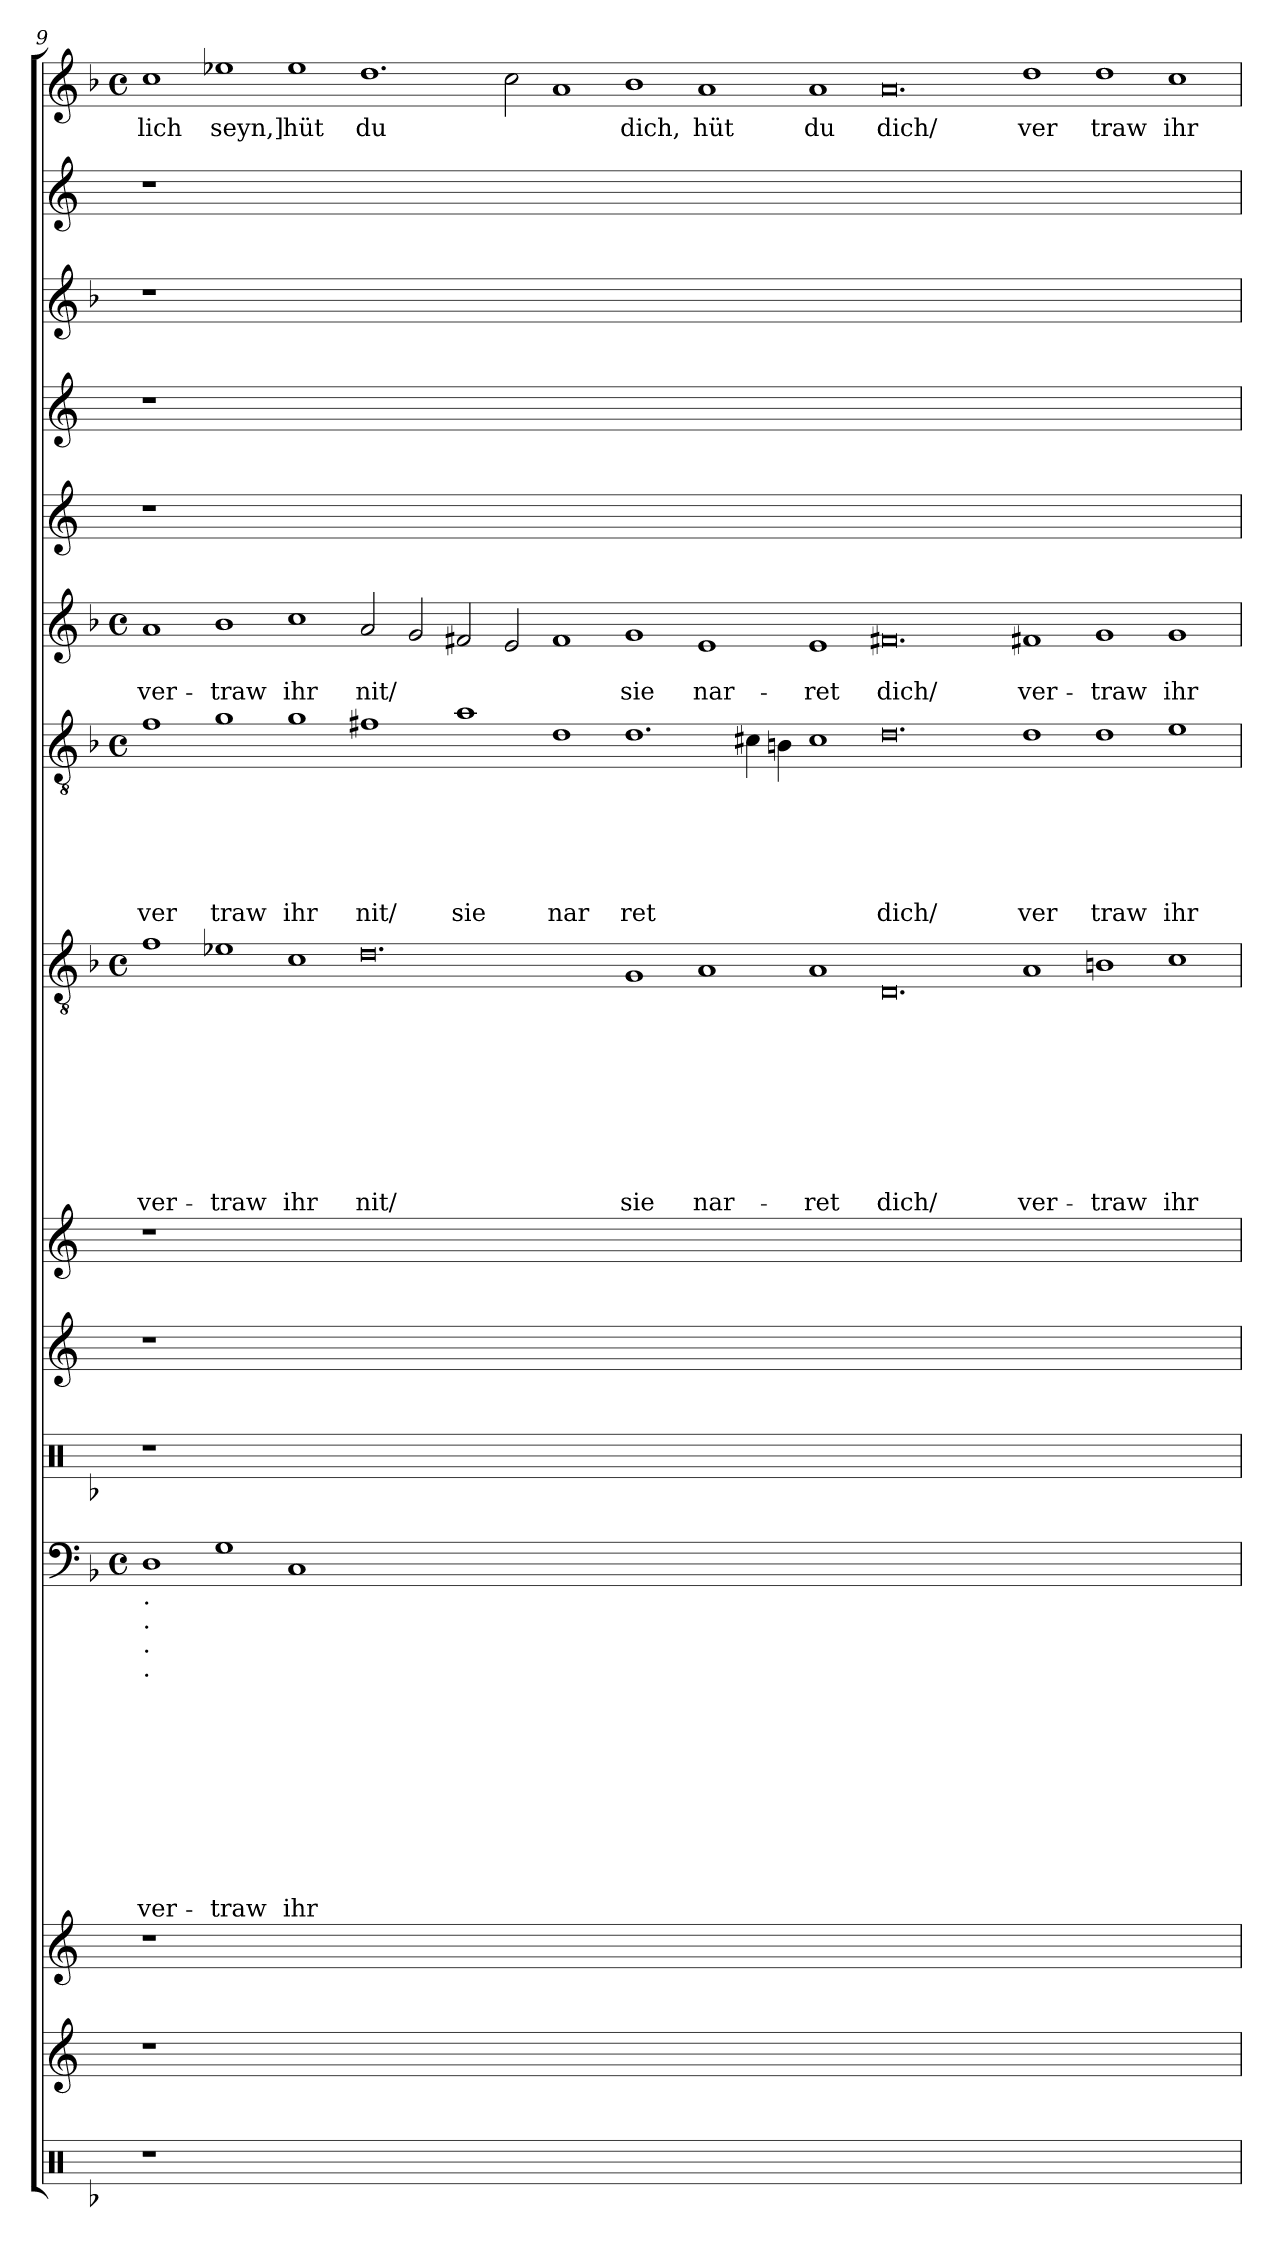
**kern	**kern	**kern	**kern	**text	**text	**text	**text	**text	**text	**text	**text	**text	**text	**kern	**kern	**kern	**kern	**text	**text	**text	**text	**text	**text	**text	**text	**text	**kern	**text	**text	**text	**text	**text	**text	**kern	**text	**text	**kern	**kern	**kern	**kern	**kern	**text
*part15	*part14	*part13	*part12	*part12	*part12	*part12	*part12	*part12	*part12	*part12	*part12	*part12	*part12	*part11	*part10	*part9	*part8	*part8	*part8	*part8	*part8	*part8	*part8	*part8	*part8	*part8	*part7	*part7	*part7	*part7	*part7	*part7	*part7	*part6	*part6	*part6	*part5	*part4	*part3	*part2	*part1	*part1
*staff15	*staff14	*staff13	*staff12	*staff12	*staff12	*staff12	*staff12	*staff12	*staff12	*staff12	*staff12	*staff12	*staff12	*staff11	*staff10	*staff9	*staff8	*staff8	*staff8	*staff8	*staff8	*staff8	*staff8	*staff8	*staff8	*staff8	*staff7	*staff7	*staff7	*staff7	*staff7	*staff7	*staff7	*staff6	*staff6	*staff6	*staff5	*staff4	*staff3	*staff2	*staff1	*staff1
!!LO:LB:g=z
*clefX	*clefG2	*clefG2	*clefF4	*	*	*	*	*	*	*	*	*	*	*clefX	*clefG2	*clefG2	*clefGv2	*	*	*	*	*	*	*	*	*	*clefGv2	*	*	*	*	*	*	*clefG2	*	*	*clefG2	*clefG2	*clefG2	*clefG2	*clefG2	*
*	*ITrd-3c-5	*ITrd-3c-5	*ITrd-3c-5	*	*	*	*	*	*	*	*	*	*	*	*ITrd-3c-5	*ITrd-3c-5	*ITrd-3c-5	*	*	*	*	*	*	*	*	*	*	*	*	*	*	*	*	*	*	*	*ITrd-3c-5	*ITrd-3c-5	*	*ITrd-3c-5	*	*
*k[b-]	*k[b-]	*k[b-]	*k[b-e-]	*	*	*	*	*	*	*	*	*	*	*k[b-]	*k[b-]	*k[b-]	*k[b-e-]	*	*	*	*	*	*	*	*	*	*k[b-]	*	*	*	*	*	*	*k[b-]	*	*	*k[b-]	*k[b-]	*k[b-]	*k[b-]	*k[b-]	*
*F:	*F:	*F:	*B-:	*	*	*	*	*	*	*	*	*	*	*F:	*F:	*F:	*B-:	*	*	*	*	*	*	*	*	*	*F:	*	*	*	*	*	*	*F:	*	*	*F:	*F:	*F:	*F:	*F:	*
*	*	*	*M4/4	*	*	*	*	*	*	*	*	*	*	*	*	*	*M4/4	*	*	*	*	*	*	*	*	*	*M4/4	*	*	*	*	*	*	*M4/4	*	*	*	*	*	*	*M4/4	*
*	*	*	*met(c)	*	*	*	*	*	*	*	*	*	*	*	*	*	*met(c)	*	*	*	*	*	*	*	*	*	*met(c)	*	*	*	*	*	*	*met(c)	*	*	*	*	*	*	*met(c)	*
=9	=9	=9	=9	=9	=9	=9	=9	=9	=9	=9	=9	=9	=9	=9	=9	=9	=9	=9	=9	=9	=9	=9	=9	=9	=9	=9	=9	=9	=9	=9	=9	=9	=9	=9	=9	=9	=9	=9	=9	=9	=9	=9
!	!	!	!LO:TX:b:t=.	!	!	!	!	!	!	!	!	!	!	!	!	!	!	!	!	!	!	!	!	!	!	!	!	!	!	!	!	!	!	!	!	!	!	!	!	!	!	!
!	!	!	!LO:TX:b:t=.	!	!	!	!	!	!	!	!	!	!	!	!	!	!	!	!	!	!	!	!	!	!	!	!	!	!	!	!	!	!	!	!	!	!	!	!	!	!	!
!	!	!	!LO:TX:b:t=.	!	!	!	!	!	!	!	!	!	!	!	!	!	!	!	!	!	!	!	!	!	!	!	!	!	!	!	!	!	!	!	!	!	!	!	!	!	!	!
!	!	!	!LO:TX:b:t=.	!	!	!	!	!	!	!	!	!	!	!	!	!	!	!	!	!	!	!	!	!	!	!	!	!	!	!	!	!	!	!	!	!	!	!	!	!	!	!
!	!	!	!	!	!	!	!	!	!	!	!	!	!LO:LY:b	!	!	!	!	!	!	!	!	!	!	!	!	!LO:LY:b	!	!	!	!	!	!	!LO:LY:b	!	!	!LO:LY:b	!	!	!	!	!	!LO:LY:b
1r	1r	1r	1G	.	.	.	.	.	.	.	.	.	ver-	1r	1r	1r	1b-	.	.	.	.	.	.	.	.	ver-	1f	.	.	.	.	.	ver	1a	.	ver-	1r	1r	1r	1r	1cc	lich
!	!	!	!	!	!	!	!	!	!	!	!	!	!LO:LY:b	!	!	!	!	!	!	!	!	!	!	!	!	!LO:LY:b	!	!	!	!	!	!	!LO:LY:b	!	!	!LO:LY:b	!	!	!	!	!	!LO:LY:b
1%14ryy	1%14ryy	1%14ryy	1c	.	.	.	.	.	.	.	.	.	-traw	1%14ryy	1%14ryy	1%14ryy	1a-X	.	.	.	.	.	.	.	.	-traw	1g	.	.	.	.	.	traw	1b-	.	-traw	1%14ryy	1%14ryy	1%14ryy	1%14ryy	1ee-X	seyn,]
!	!	!	!	!	!	!	!	!	!	!	!	!	!LO:LY:b	!	!	!	!	!	!	!	!	!	!	!	!	!LO:LY:b	!	!	!	!	!	!	!LO:LY:b	!	!	!LO:LY:b	!	!	!	!	!	!LO:LY:b
.	.	.	1F	.	.	.	.	.	.	.	.	.	ihr	.	.	.	1f	.	.	.	.	.	.	.	.	ihr	1g	.	.	.	.	.	ihr	1cc	.	ihr	.	.	.	.	1ee-	hüt
!	!	!	!	!	!	!	!	!	!	!	!	!	!	!	!	!	!	!	!	!	!	!	!	!	!	!LO:LY:b	!	!	!	!	!	!	!LO:LY:b	!	!	!LO:LY:b	!	!	!	!	!	!LO:LY:b
.	.	.	000.ryy	.	.	.	.	.	.	.	.	.	.	.	.	.	0.g	.	.	.	.	.	.	.	.	nit/	1f#X	.	.	.	.	.	nit/	2a/	.	nit/	.	.	.	.	1.dd	du
.	.	.	.	.	.	.	.	.	.	.	.	.	.	.	.	.	.	.	.	.	.	.	.	.	.	.	.	.	.	.	.	.	.	2g/	.	.	.	.	.	.	.	.
!	!	!	!	!	!	!	!	!	!	!	!	!	!	!	!	!	!	!	!	!	!	!	!	!	!	!	!	!	!	!	!	!	!LO:LY:b	!	!	!	!	!	!	!	!	!
.	.	.	.	.	.	.	.	.	.	.	.	.	.	.	.	.	.	.	.	.	.	.	.	.	.	.	1a	.	.	.	.	.	sie	2f#X/	.	.	.	.	.	.	.	.
.	.	.	.	.	.	.	.	.	.	.	.	.	.	.	.	.	.	.	.	.	.	.	.	.	.	.	.	.	.	.	.	.	.	2e/	.	.	.	.	.	.	2cc\	.
!	!	!	!	!	!	!	!	!	!	!	!	!	!	!	!	!	!	!	!	!	!	!	!	!	!	!	!	!	!	!	!	!	!LO:LY:b	!	!	!	!	!	!	!	!	!
.	.	.	.	.	.	.	.	.	.	.	.	.	.	.	.	.	.	.	.	.	.	.	.	.	.	.	1d	.	.	.	.	.	nar	1f#	.	.	.	.	.	.	1a	.
!	!	!	!	!	!	!	!	!	!	!	!	!	!	!	!	!	!	!	!	!	!	!	!	!	!	!LO:LY:b	!	!	!	!	!	!	!LO:LY:b	!	!	!LO:LY:b	!	!	!	!	!	!LO:LY:b
.	.	.	.	.	.	.	.	.	.	.	.	.	.	.	.	.	1c	.	.	.	.	.	.	.	.	sie	1.d	.	.	.	.	.	ret	1g	.	sie	.	.	.	.	1b-	dich,
!	!	!	!	!	!	!	!	!	!	!	!	!	!	!	!	!	!	!	!	!	!	!	!	!	!	!LO:LY:b	!	!	!	!	!	!	!	!	!	!LO:LY:b	!	!	!	!	!	!LO:LY:b
.	.	.	.	.	.	.	.	.	.	.	.	.	.	.	.	.	1d	.	.	.	.	.	.	.	.	nar-	.	.	.	.	.	.	.	1e	.	nar-	.	.	.	.	1a	hüt
.	.	.	.	.	.	.	.	.	.	.	.	.	.	.	.	.	.	.	.	.	.	.	.	.	.	.	4c#\	.	.	.	.	.	.	.	.	.	.	.	.	.	.	.
.	.	.	.	.	.	.	.	.	.	.	.	.	.	.	.	.	.	.	.	.	.	.	.	.	.	.	4Bn\	.	.	.	.	.	.	.	.	.	.	.	.	.	.	.
!	!	!	!	!	!	!	!	!	!	!	!	!	!	!	!	!	!	!	!	!	!	!	!	!	!	!LO:LY:b	!	!	!	!	!	!	!	!	!	!LO:LY:b	!	!	!	!	!	!LO:LY:b
.	.	.	.	.	.	.	.	.	.	.	.	.	.	.	.	.	1d	.	.	.	.	.	.	.	.	-ret	1c#	.	.	.	.	.	.	1e	.	-ret	.	.	.	.	1a	du
!	!	!	!	!	!	!	!	!	!	!	!	!	!	!	!	!	!	!	!	!	!	!	!	!	!	!LO:LY:b	!	!	!	!	!	!	!LO:LY:b	!	!	!LO:LY:b	!	!	!	!	!	!LO:LY:b
.	.	.	.	.	.	.	.	.	.	.	.	.	.	.	.	.	0.G	.	.	.	.	.	.	.	.	dich/	0.d	.	.	.	.	.	dich/	0.f#X	.	dich/	.	.	.	.	0.a	dich/
!	!	!	!	!	!	!	!	!	!	!	!	!	!	!	!	!	!	!	!	!	!	!	!	!	!	!LO:LY:b	!	!	!	!	!	!	!LO:LY:b	!	!	!LO:LY:b	!	!	!	!	!	!LO:LY:b
.	.	.	.	.	.	.	.	.	.	.	.	.	.	.	.	.	1d	.	.	.	.	.	.	.	.	ver-	1d	.	.	.	.	.	ver	1f#X	.	ver-	.	.	.	.	1dd	ver
!	!	!	!	!	!	!	!	!	!	!	!	!	!	!	!	!	!	!	!	!	!	!	!	!	!	!LO:LY:b	!	!	!	!	!	!	!LO:LY:b	!	!	!LO:LY:b	!	!	!	!	!	!LO:LY:b
.	.	.	.	.	.	.	.	.	.	.	.	.	.	.	.	.	1en	.	.	.	.	.	.	.	.	-traw	1d	.	.	.	.	.	traw	1g	.	-traw	.	.	.	.	1dd	traw
!	!	!	!	!	!	!	!	!	!	!	!	!	!	!	!	!	!	!	!	!	!	!	!	!	!	!LO:LY:b	!	!	!	!	!	!	!LO:LY:b	!	!	!LO:LY:b	!	!	!	!	!	!LO:LY:b
.	.	.	.	.	.	.	.	.	.	.	.	.	.	.	.	.	1f	.	.	.	.	.	.	.	.	ihr	1e	.	.	.	.	.	ihr	1g	.	ihr	.	.	.	.	1cc	ihr
=	=	=	=	=	=	=	=	=	=	=	=	=	=	=	=	=	=	=	=	=	=	=	=	=	=	=	=	=	=	=	=	=	=	=	=	=	=	=	=	=	=	=
*-	*-	*-	*-	*-	*-	*-	*-	*-	*-	*-	*-	*-	*-	*-	*-	*-	*-	*-	*-	*-	*-	*-	*-	*-	*-	*-	*-	*-	*-	*-	*-	*-	*-	*-	*-	*-	*-	*-	*-	*-	*-	*-
